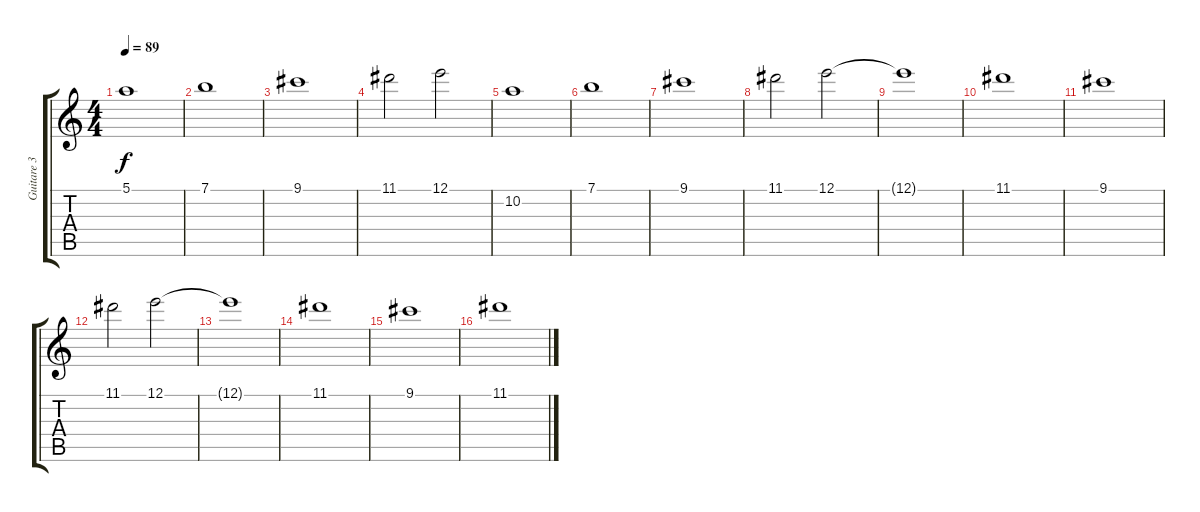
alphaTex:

\track ("Guitare 3" "Guitare 3") {instrument distortionguitar}
\staff {score tabs}
\tuning (E4 B3 G3 D3 A2 E2) {hide}
\ts (4 4)
\tempo 89
\clef g2
\ks c
5.1.1{dy f} |
7.1.1 |
9.1.1 |
11.1.2 12.1.2 |
10.2.1 |
7.1.1 |
9.1.1 |
11.1.2 12.1.2 |
12.1{t}.1 |
11.1.1 |
9.1.1 |
11.1.2 12.1.2 |
12.1{t}.1{volume 0} |
11.1.1 |
9.1.1 |
11.1.1
